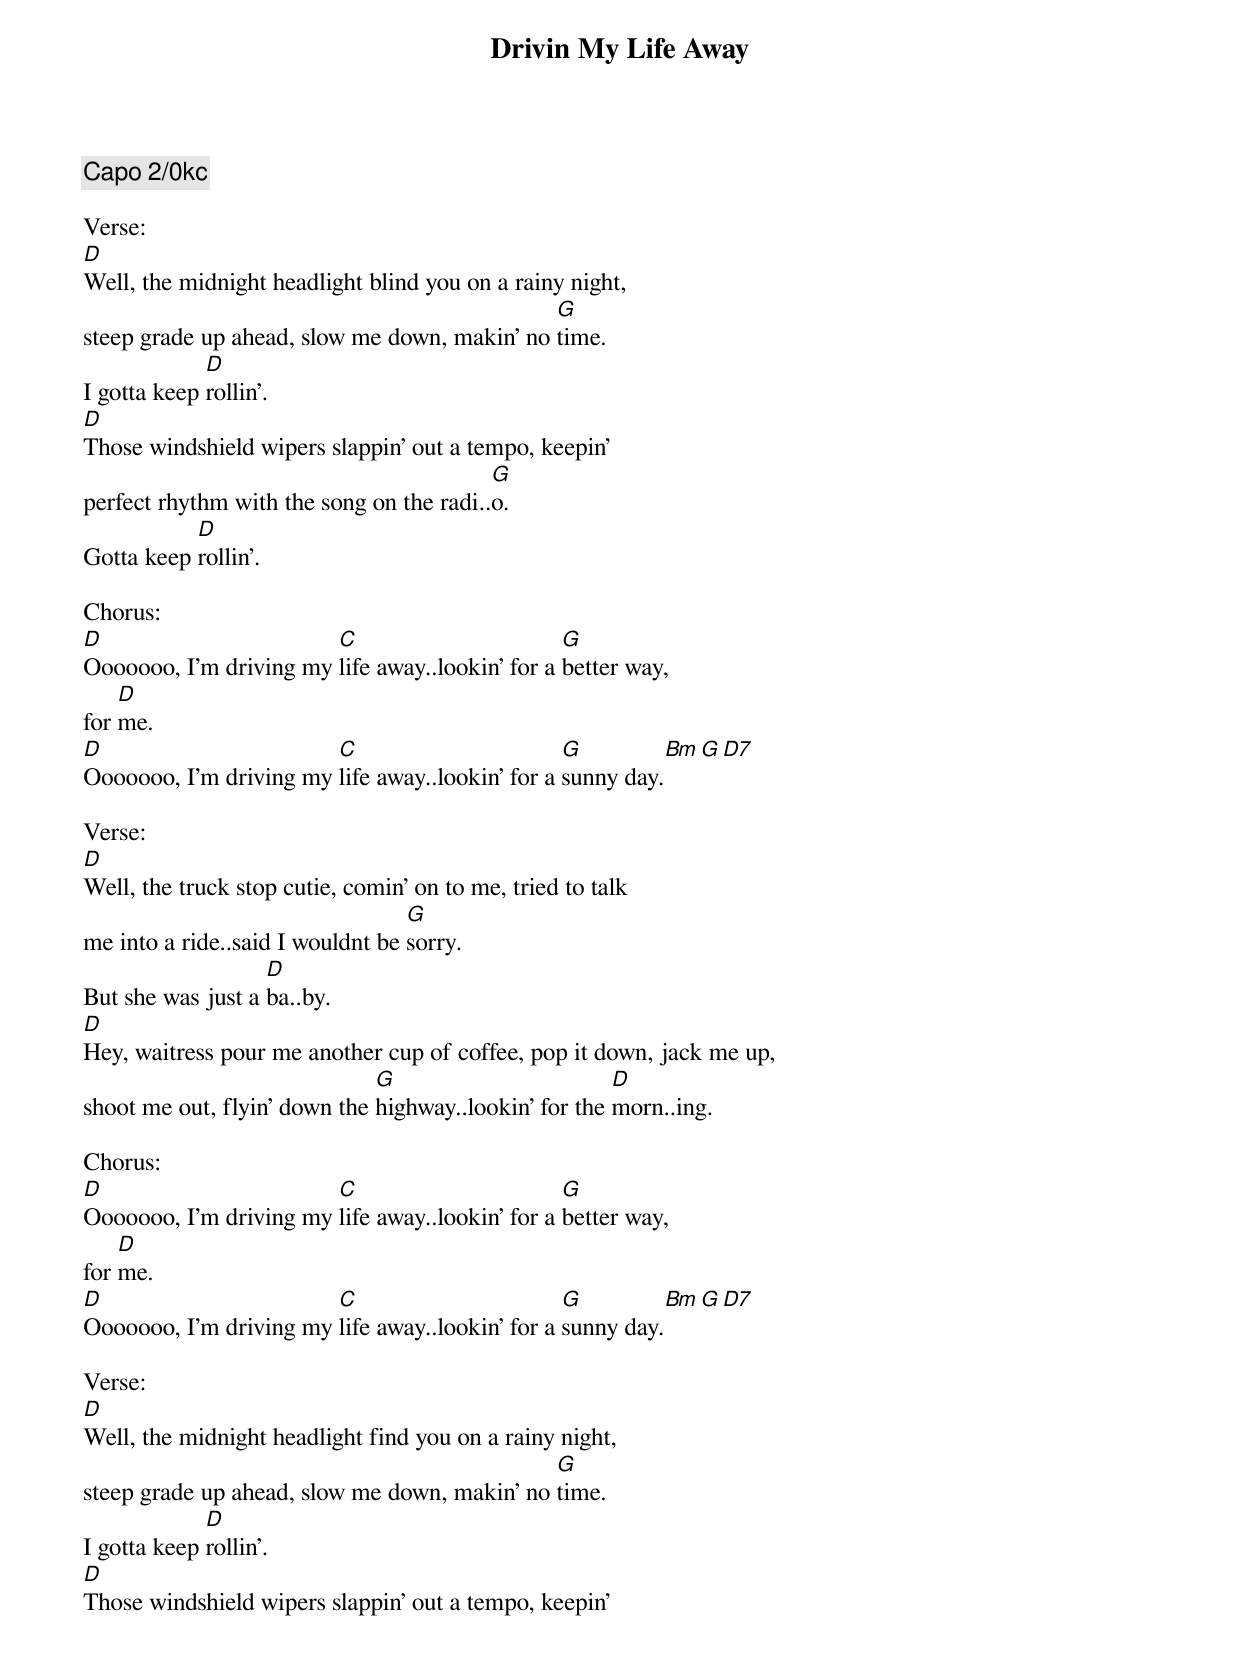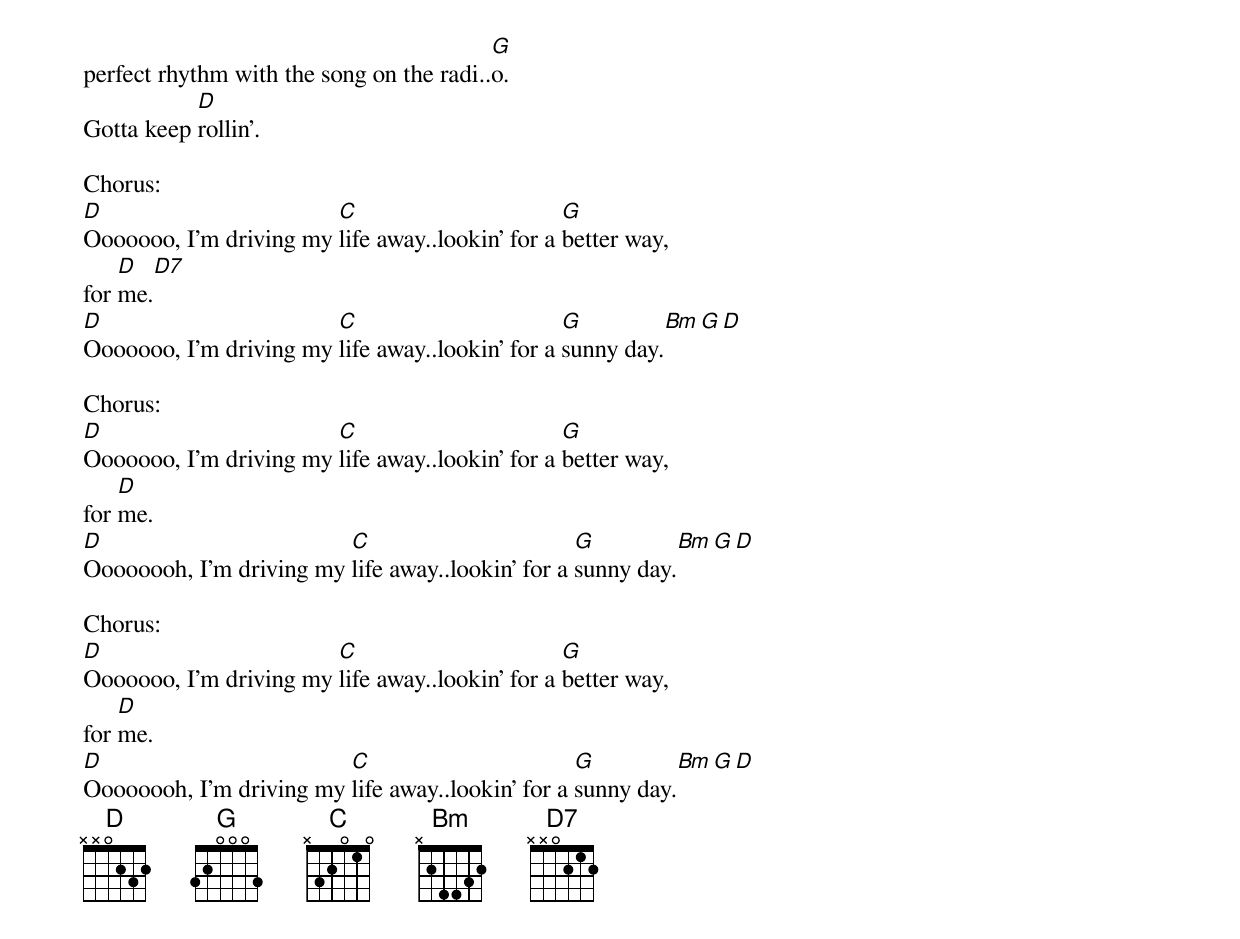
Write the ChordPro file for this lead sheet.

{title:Drivin My Life Away}
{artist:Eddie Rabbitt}
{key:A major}
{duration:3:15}
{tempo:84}
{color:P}

{comment: Capo 2/0kc}

Verse:
[D]Well, the midnight headlight blind you on a rainy night,
steep grade up ahead, slow me down, makin' no [G]time.
I gotta keep [D]rollin'.
[D]Those windshield wipers slappin' out a tempo, keepin'
perfect rhythm with the song on the radi..[G]o.
Gotta keep [D]rollin'.

Chorus:
[D]Ooooooo, I'm driving my [C]life away..lookin' for a [G]better way,
for [D]me.
[D]Ooooooo, I'm driving my [C]life away..lookin' for a [G]sunny day.[Bm][G][D7]

Verse:
[D]Well, the truck stop cutie, comin' on to me, tried to talk
me into a ride..said I wouldnt be [G]sorry.
But she was just a [D]ba..by.
[D]Hey, waitress pour me another cup of coffee, pop it down, jack me up,
shoot me out, flyin' down the [G]highway..lookin' for the [D]morn..ing.

Chorus:
[D]Ooooooo, I'm driving my [C]life away..lookin' for a [G]better way,
for [D]me.
[D]Ooooooo, I'm driving my [C]life away..lookin' for a [G]sunny day.[Bm][G][D7]

Verse:
[D]Well, the midnight headlight find you on a rainy night,
steep grade up ahead, slow me down, makin' no [G]time.
I gotta keep [D]rollin'.
[D]Those windshield wipers slappin' out a tempo, keepin'
perfect rhythm with the song on the radi..[G]o.
Gotta keep [D]rollin'.

Chorus:
[D]Ooooooo, I'm driving my [C]life away..lookin' for a [G]better way,
for [D]me.[D7]
[D]Ooooooo, I'm driving my [C]life away..lookin' for a [G]sunny day.[Bm][G][D]

Chorus:
[D]Ooooooo, I'm driving my [C]life away..lookin' for a [G]better way,
for [D]me.
[D]Oooooooh, I'm driving my [C]life away..lookin' for a [G]sunny day.[Bm][G][D]

Chorus:
[D]Ooooooo, I'm driving my [C]life away..lookin' for a [G]better way,
for [D]me.
[D]Oooooooh, I'm driving my [C]life away..lookin' for a [G]sunny day.[Bm][G][D]
